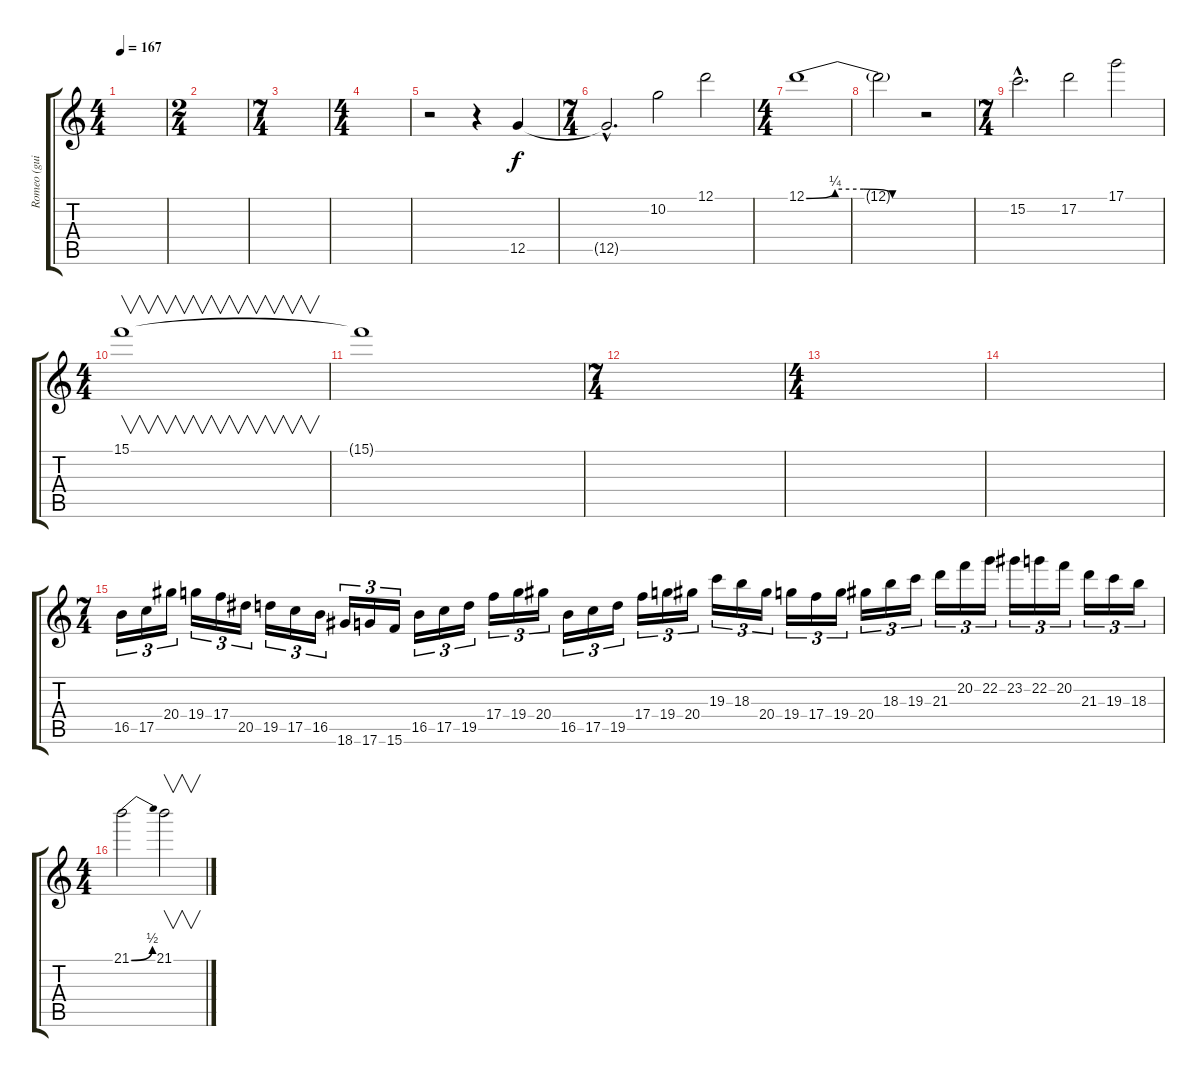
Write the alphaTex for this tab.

\track ("Romeo (guitar II)" "Romeo (gui") {instrument distortionguitar}
\staff {score tabs}
\tuning (D4 A3 F3 C3 G2 D2) {hide}
\ts (4 4)
\tempo 167
\clef g2
\ks c
|
\ts (2 4)
|
\ts (7 4)
|
\ts (4 4)
|
r.2 r.4 12.5.4 |
\ts (7 4)
12.5{hac t}.2{d} 10.2.2 12.1.2 |
\ts (4 4)
12.1{be (custom 0 0 15 1 30 1 45 0 60 0)}.1 |
12.1{t}.2 r.2 |
\ts (7 4)
15.2{hac}.2{d} 17.2.2 17.1.2 |
\ts (4 4)
15.1.1{v} |
15.1{t}.1 |
\ts (7 4)
|
\ts (4 4)
|
|
\ts (7 4)
16.5.16{tu (3 2)} 17.5.16{tu (3 2)} 20.4.16{tu (3 2)} 19.4.16{tu (3 2)} 17.4.16{tu (3 2)} 20.5.16{tu (3 2)} 19.5.16{tu (3 2)} 17.5.16{tu (3 2)} 16.5.16{tu (3 2)} 18.6.16{tu (3 2)} 17.6.16{tu (3 2)} 15.6.16{tu (3 2)} 16.5.16{tu (3 2)} 17.5.16{tu (3 2)} 19.5.16{tu (3 2)} 17.4.16{tu (3 2)} 19.4.16{tu (3 2)} 20.4.16{tu (3 2)} 16.5.16{tu (3 2)} 17.5.16{tu (3 2)} 19.5.16{tu (3 2)} 17.4.16{tu (3 2)} 19.4.16{tu (3 2)} 20.4.16{tu (3 2)} 19.3.16{tu (3 2)} 18.3.16{tu (3 2)} 20.4.16{tu (3 2)} 19.4.16{tu (3 2)} 17.4.16{tu (3 2)} 19.4.16{tu (3 2)} 20.4.16{tu (3 2)} 18.3.16{tu (3 2)} 19.3.16{tu (3 2)} 21.3.16{tu (3 2)} 20.2.16{tu (3 2)} 22.2.16{tu (3 2)} 23.2.16{tu (3 2)} 22.2.16{tu (3 2)} 20.2.16{tu (3 2)} 21.3.16{tu (3 2)} 19.3.16{tu (3 2)} 18.3.16{tu (3 2)} |
\ts (4 4)
21.1{be (bend 0 0 60 2)}.2 21.1.2{v}
